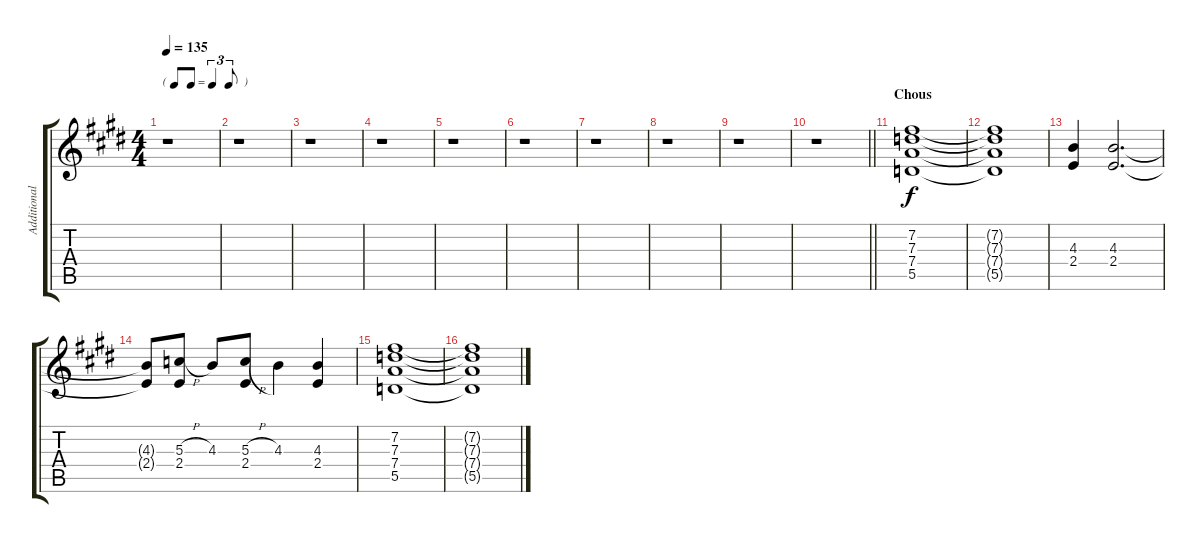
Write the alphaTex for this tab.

\track ("Additional Guitar" "Additional") {instrument overdrivenguitar}
\staff {score tabs}
\tuning (E4 B3 G3 D3 A2 E2) {hide}
\ts (4 4)
\tf triplet8th
\tempo 135
\clef g2
\ks e
r.1{dy f} |
r.1 |
r.1 |
r.1 |
r.1 |
r.1 |
r.1 |
r.1 |
r.1 |
\barLineRight lightlight
r.1 |
\section ("" "Chous")
(7.2 7.3 7.4 5.5).1 |
(7.2{t} 7.3{t} 7.4{t} 5.5{t}).1 |
(4.3 2.4).4 (4.3 2.4).2{d} |
(4.3{t} 2.4{t}).8 (5.3{h} 2.4).8 4.3.8 (5.3{h} 2.4).8 4.3.4 (4.3 2.4).4 |
(7.2 7.3 7.4 5.5).1 |
(7.2{t} 7.3{t} 7.4{t} 5.5{t}).1
